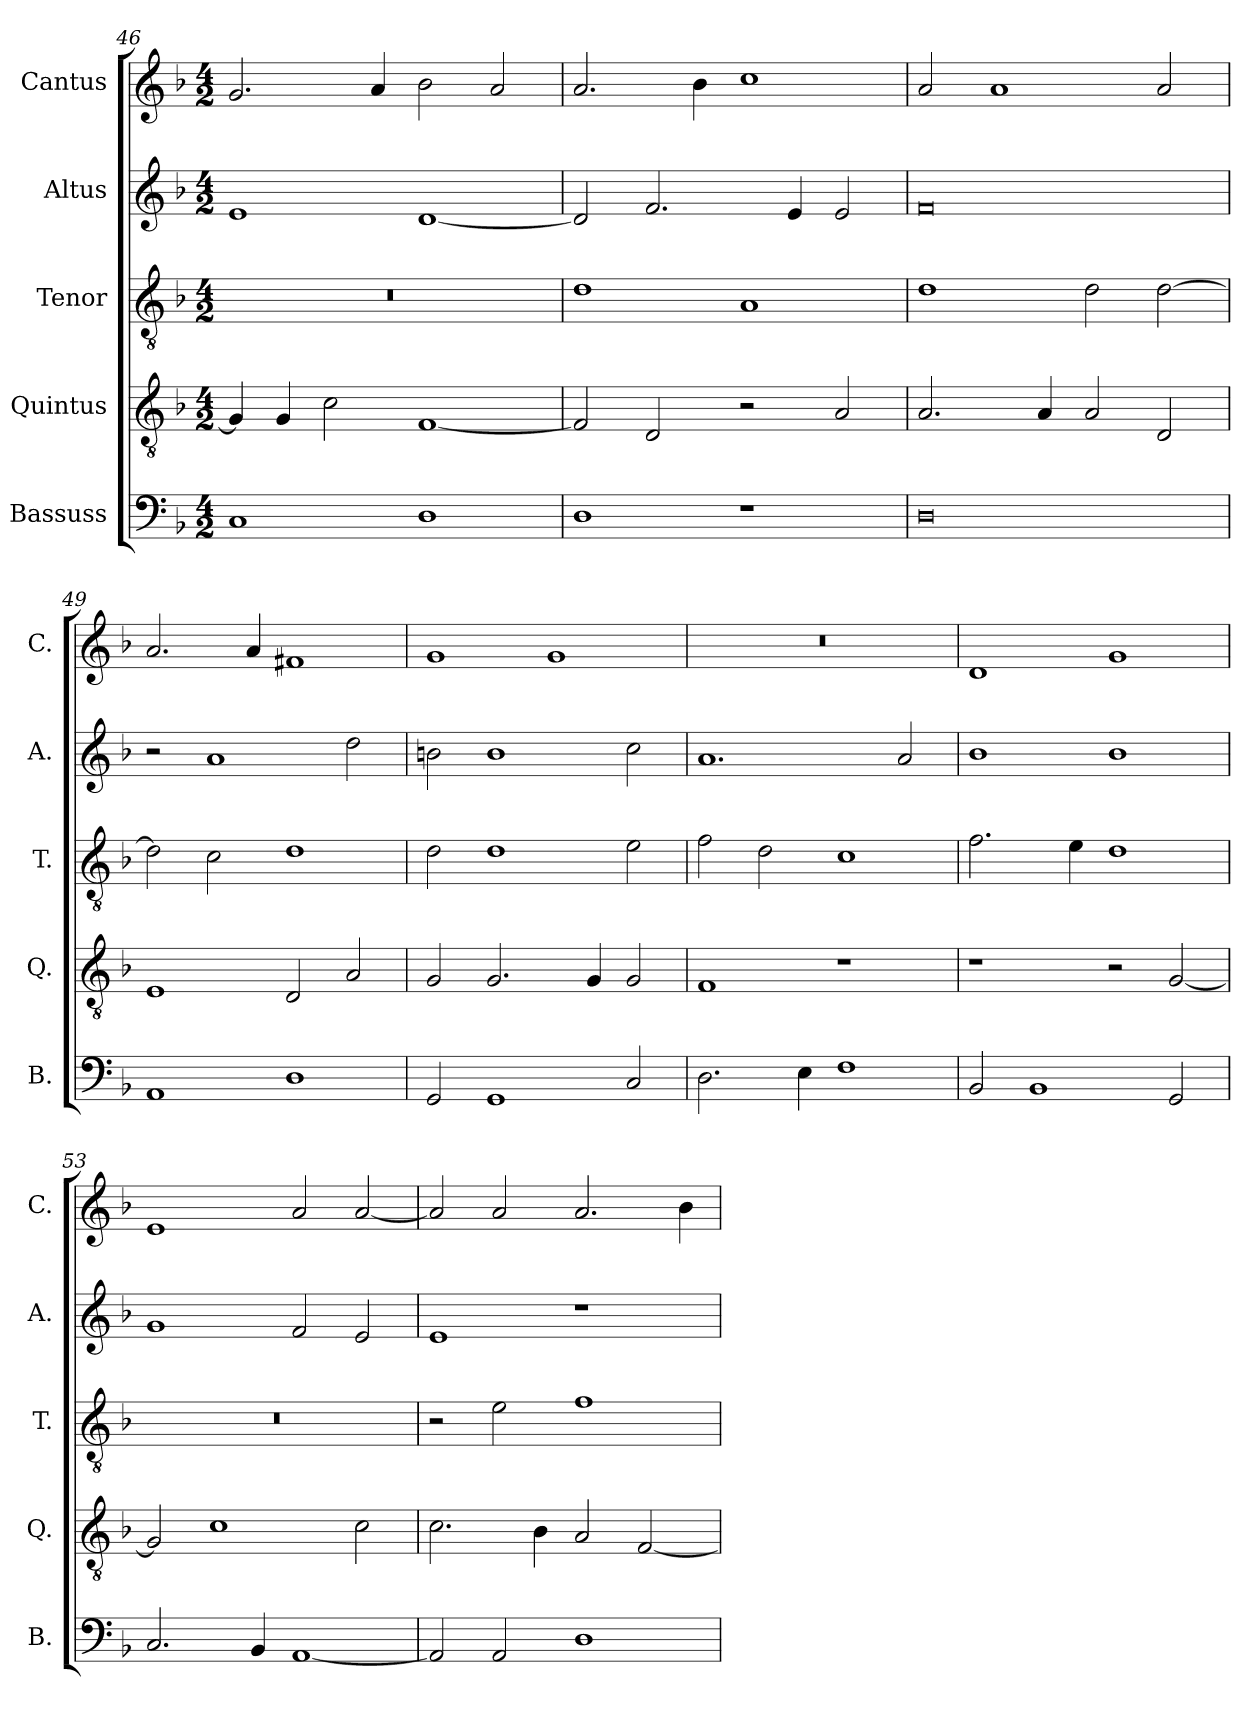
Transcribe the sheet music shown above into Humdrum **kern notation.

**kern	**kern	**kern	**kern	**kern
*part5	*part4	*part3	*part2	*part1
*staff5	*staff4	*staff3	*staff2	*staff1
*I"Bassuss	*I"Quintus	*I"Tenor	*I"Altus	*I"Cantus
*I'B.	*I'Q.	*I'T.	*I'A.	*I'C.
*clefF4	*clefGv2	*clefGv2	*clefG2	*clefG2
*k[b-]	*k[b-]	*k[b-]	*k[b-]	*k[b-]
*F:	*F:	*F:	*F:	*F:
*M4/2	*M4/2	*M4/2	*M4/2	*M4/2
=46	=46	=46	=46	=46
1C	4G/]	0r	1e	2.g/
.	4G/	.	.	.
.	2c\	.	.	.
.	.	.	.	4a/
1D	[1F	.	[1d	2b-\
.	.	.	.	2a/
=47	=47	=47	=47	=47
1D	2F/]	1d	2d/]	2.a/
.	2D/	.	2.f/	.
.	.	.	.	4b-\
1r	2r	1A	.	1cc
.	.	.	4e/	.
.	2A/	.	2e/	.
=48	=48	=48	=48	=48
0D	2.A/	1d	0f	2a/
.	.	.	.	1a
.	4A/	.	.	.
.	2A/	2d\	.	.
.	2D/	[2d\	.	2a/
=49	=49	=49	=49	=49
1AA	1E	2d\]	2r	2.a/
.	.	2c\	1a	.
.	.	.	.	4a/
1D	2D/	1d	.	1f#X
.	2A/	.	2dd\	.
=50	=50	=50	=50	=50
2GG/	2G/	2d\	2bn\	1g
1GG	2.G/	1d	1b	.
.	.	.	.	1g
.	4G/	.	.	.
2C/	2G/	2e\	2cc\	.
=51	=51	=51	=51	=51
2.D\	1F	2f\	1.a	0r
.	.	2d\	.	.
4E\	.	.	.	.
1F	1r	1c	.	.
.	.	.	2a/	.
=52	=52	=52	=52	=52
2BB-/	1r	2.f\	1b-	1d
1BB-	.	.	.	.
.	.	4e\	.	.
.	2r	1d	1b-	1g
2GG/	[2G/	.	.	.
=53	=53	=53	=53	=53
2.C/	2G/]	0r	1g	1e
.	1c	.	.	.
4BB-/	.	.	.	.
[1AA	.	.	2f/	2a/
.	2c\	.	2e/	[2a/
=54	=54	=54	=54	=54
2AA/]	2.c\	2r	1e	2a/]
2AA/	.	2e\	.	2a/
.	4B-\	.	.	.
1D	2A/	1f	1r	2.a/
.	[2F/	.	.	.
.	.	.	.	4b-\
=	=	=	=	=
*-	*-	*-	*-	*-
